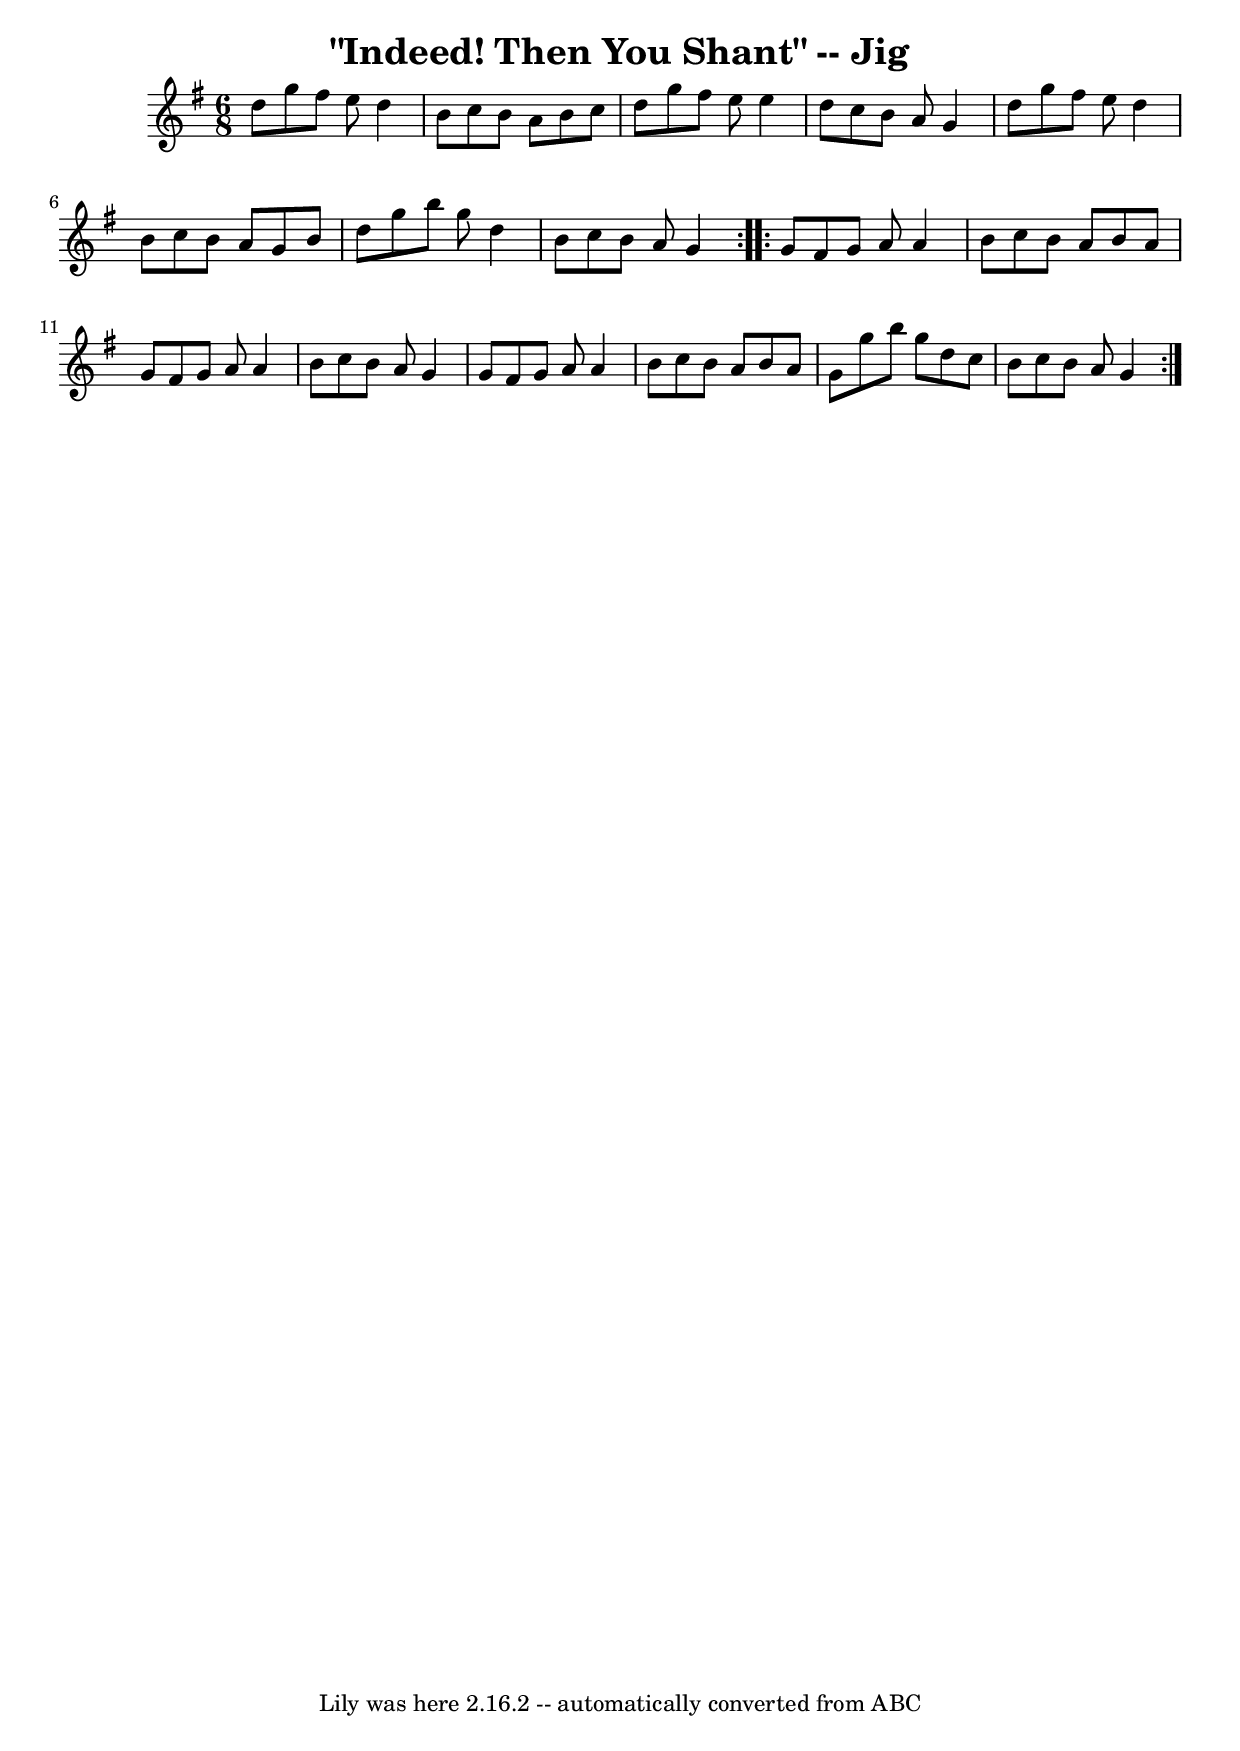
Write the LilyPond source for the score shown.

\version "2.7.40"
\include "Mammoth.ily"
\header {
	%% book = "Ryan's Mammoth Collection"
	crossRefNumber = "1"
	footnotes = "\\\\111 625"
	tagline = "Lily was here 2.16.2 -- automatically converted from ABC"
	title = "\"Indeed! Then You Shant\" -- Jig"
}
voicedefault =  {


\repeat volta 2 {
\time 6/8 \key g \major d''8  |
 g''8 fis''8 e''8 d''4    
b'8    |
 c''8 b'8 a'8 b'8 c''8 d''8    |
 g''8  
 fis''8 e''8 e''4 d''8    |
 c''8 b'8 a'8 g'4    
d''8    |
 g''8 fis''8 e''8 d''4 b'8    |
 c''8   
 b'8 a'8 g'8 b'8 d''8    |
 g''8 b''8 g''8 d''4    
b'8    |
 c''8 b'8 a'8 g'4  }     \repeat volta 2 { g'8  
|
 fis'8 g'8 a'8 a'4 b'8    |
 c''8 b'8 a'8 
 b'8 a'8 g'8    |
 fis'8 g'8 a'8 a'4 b'8    
|
 c''8 b'8 a'8 g'4 g'8    |
 fis'8 g'8 a'8 
 a'4 b'8    |
 c''8 b'8 a'8 b'8 a'8 g'8    |
 
 g''8 b''8 g''8 d''8 c''8 b'8    |
 c''8 b'8 a'8  
 g'4  }   
}

\score{
    <<

	\context Staff="default"
	{
	    \voicedefault 
	}

    >>
	\layout {
	}
	\midi {}
}
